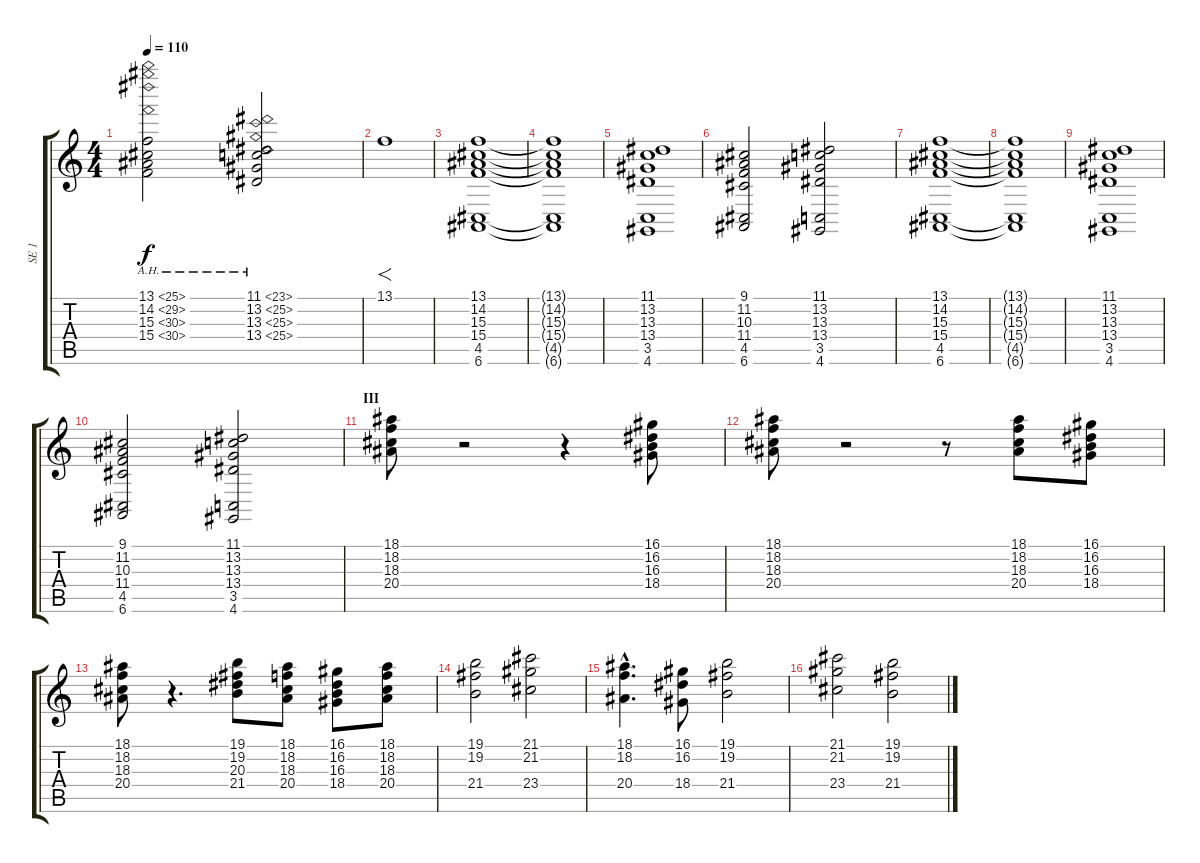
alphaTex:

\track ("SE 1" "SE 1") {instrument stringensemble1}
\staff {score tabs}
\tuning (E4 B3 G3 D3 A2 E2) {hide}
\ts (4 4)
\tempo 110
\clef g2
\ks c
(13.1{ah 12} 14.2{ah 15} 15.3{ah 15} 15.4{ah 15}).2{dy f} (11.1{ah 12} 13.2{ah 12} 13.3{ah 12} 13.4{ah 12}).2 |
\section ("" "")
13.1.1{f instrument churchorgan} |
(13.1 14.2 15.3 15.4 4.5 6.6).1 |
(13.1{t} 14.2{t} 15.3{t} 15.4{t} 4.5{t} 6.6{t}).1 |
(11.1 13.2 13.3 13.4 3.5 4.6).1 |
(9.1 11.2 10.3 11.4 4.5 6.6).2 (11.1 13.2 13.3 13.4 3.5 4.6).2 |
(13.1 14.2 15.3 15.4 4.5 6.6).1 |
(13.1{t} 14.2{t} 15.3{t} 15.4{t} 4.5{t} 6.6{t}).1 |
(11.1 13.2 13.3 13.4 3.5 4.6).1 |
(9.1 11.2 10.3 11.4 4.5 6.6).2 (11.1 13.2 13.3 13.4 3.5 4.6).2 |
\section ("" "III")
(18.1 18.2 18.3 20.4).8{instrument orchestrahit} r.2 r.4 (16.1 16.2 16.3 18.4).8 |
(18.1 18.2 18.3 20.4).8 r.2 r.8 (18.1 18.2 18.3 20.4).8 (16.1 16.2 16.3 18.4).8 |
(18.1 18.2 18.3 20.4).8 r.4{d} (19.1 19.2 20.3 21.4).8 (18.1 18.2 18.3 20.4).8 (16.1 16.2 16.3 18.4).8 (18.1 18.2 18.3 20.4).8 |
(19.1 19.2 21.4).2{instrument stringensemble1} (21.1 21.2 23.4).2 |
\section ("" "")
(18.1{hac} 18.2{hac} 20.4{hac}).4{d} (16.1 16.2 18.4).8 (19.1 19.2 21.4).2 |
(21.1 21.2 23.4).2 (19.1 19.2 21.4).2
